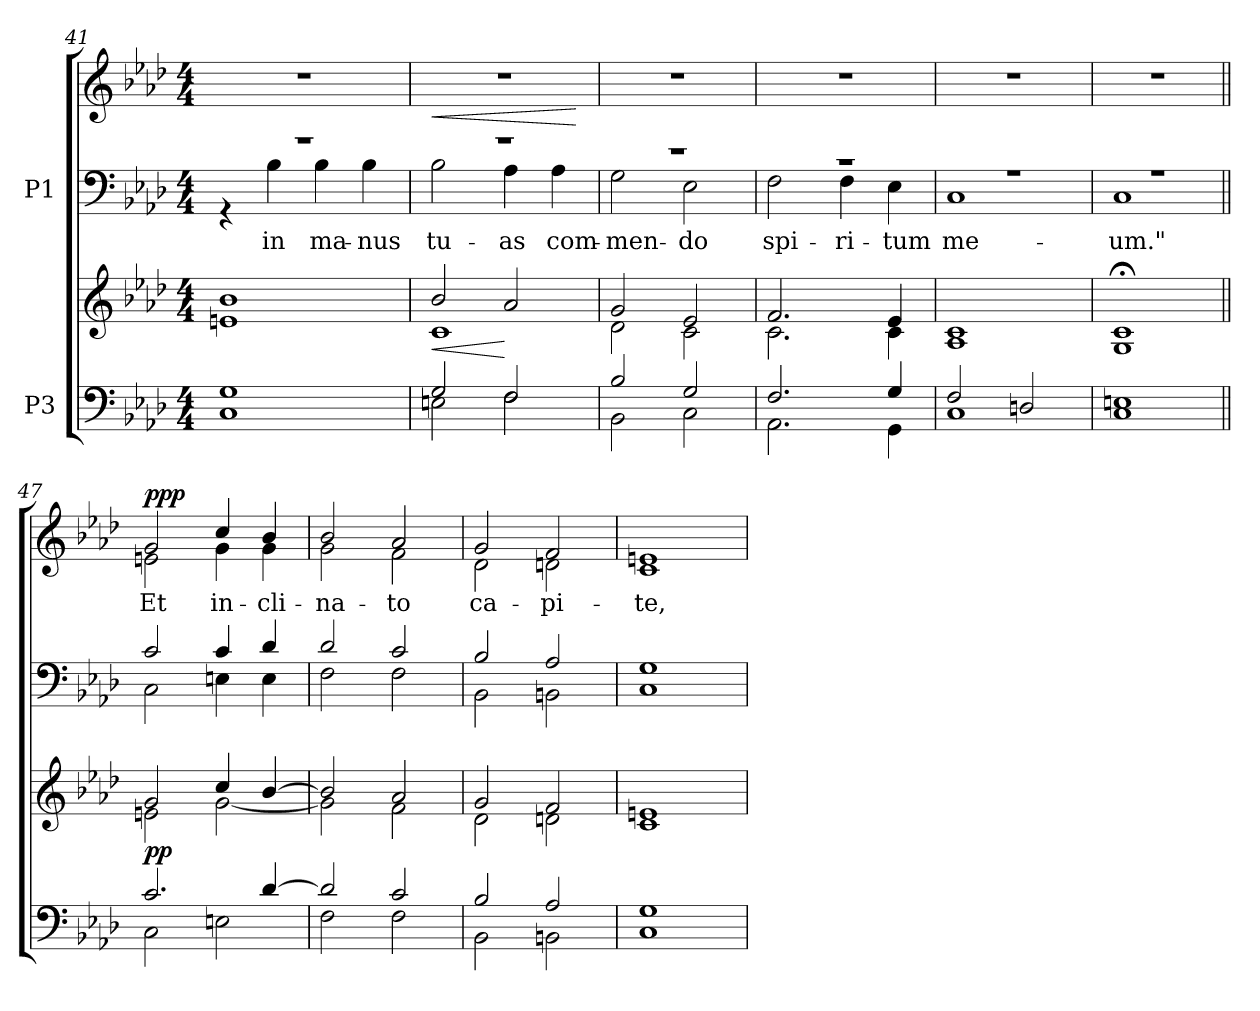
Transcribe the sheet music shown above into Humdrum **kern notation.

**kern	**kern	**dynam	**kern	**text	**kern	**text	**dynam
*part2	*part2	*part2	*part1	*part1	*part1	*part1	*part1
*staff4	*staff3	*staff3/4	*staff2	*staff2	*staff1	*staff1	*staff1/2
*I"P3	*	*	*I"P1	*	*	*	*
*clefF4	*clefG2	*	*clefF4	*	*clefG2	*	*
*k[b-e-a-d-]	*k[b-e-a-d-]	*	*k[b-e-a-d-]	*	*k[b-e-a-d-]	*	*
*A-:	*A-:	*	*A-:	*	*A-:	*	*
*M4/4	*M4/4	*	*M4/4	*	*M4/4	*	*
=41	=41	=41	=41	=41	=41	=41	=41
*^	*^	*	*^	*	*	*	*
1Gi	1Ci	1b-i	1eni	.	1r	4r	.	1r	.	.
!	!	!	!	!	!	!	!LO:LY:a:color=#000000	!	!	!
.	.	.	.	.	.	4B-i\	in	.	.	.
!	!	!	!	!	!	!	!LO:LY:a:color=#000000	!	!	!
.	.	.	.	.	.	4B-i\	ma-	.	.	.
!	!	!	!	!	!	!	!LO:LY:a:color=#000000	!	!	!
.	.	.	.	.	.	4B-i\	-nus	.	.	.
=42	=42	=42	=42	=42	=42	=42	=42	=42	=42	=42
!	!	!	!	!LO:HP:b	!	!	!	!	!	!
!	!	!	!	!LO:HP:n=1:b	!	!	!	!	!	!
!	!	!	!	!	!	!	!LO:LY:a:color=#000000	!	!	!LO:HP:b
2Gi/	2Eni\	2b-i/	1ci	< >	1r	2B-i\	tu-	1r	.	<
!	!	!	!	!	!	!	!LO:LY:a:color=#000000	!	!	!
2Fi/	2Fi\	2a-i/	.	[	.	4A-i\	-as	.	.	.
!	!	!	!	!	!	!	!LO:LY:a:color=#000000	!	!	!
.	.	.	.	.	.	4A-i\	com-	.	.	.
*v	*v	*	*	*	*v	*v	*	*	*	*
*	*v	*v	*	*	*	*	*	*
.	.	]	.	.	.	.	[
=43	=43	=43	=43	=43	=43	=43	=43
*^	*^	*	*^	*	*	*	*
!	!	!	!	!	!	!	!LO:LY:a:color=#000000	!	!	!
2B-i/	2BB-i\	2gi/	2d-i\	.	1r	2Gi\	-men-	1r	.	.
!	!	!	!	!	!	!	!LO:LY:a:color=#000000	!	!	!
2Gi/	2Ci\	2e-i/	2ci\	.	.	2E-i\	-do	.	.	.
=44	=44	=44	=44	=44	=44	=44	=44	=44	=44	=44
!	!	!	!	!	!	!	!LO:LY:a:color=#000000	!	!	!
2.Fi/	2.AA-i\	2.fi/	2.ci\	.	1r	2Fi\	spi-	1r	.	.
!	!	!	!	!	!	!	!LO:LY:a:color=#000000	!	!	!
.	.	.	.	.	.	4Fi\	-ri-	.	.	.
!	!	!	!	!	!	!	!LO:LY:a:color=#000000	!	!	!
4Gi/	4GGi\	4e-i/	4ci\	.	.	4E-i\	-tum	.	.	.
=45	=45	=45	=45	=45	=45	=45	=45	=45	=45	=45
!	!	!	!	!	!	!	!LO:LY:a:color=#000000	!	!	!
2Fi/	1Ci	1ci	1A-i	.	1r	1Ci	me-	1r	.	.
2Dni/	.	.	.	.	.	.	.	.	.	.
=46	=46	=46	=46	=46	=46	=46	=46	=46	=46	=46
!	!	!	!	!	!	!	!LO:LY:a:color=#000000	!	!	!
1Eni	1Ci	1c;i	1Gi	.	1r	1Ci	-um."	1r	.	.
!!LO:LB:g=z
=47||	=47||	=47||	=47||	=47||	=47||	=47||	=47||	=47||	=47||	=47||
*	*	*	*	*	*	*	*	*^	*	*
!	!	!	!	!	!	!	!	!	!	!LO:LY:b:color=#000000	!
2.ci/	2Ci\	2gi/	2eni\	pp	2ci/	2Ci\	.	2gi/	2eni\	Et	ppp
!	!	!	!	!	!	!	!	!	!	!LO:LY:b:color=#000000	!
.	2Eni\	4cci/	[<2gi\	.	4ci/	4Eni\	.	4cci/	4gi\	in-	.
!	!	!	!	!	!	!	!	!	!	!LO:LY:b:color=#000000	!
[>4d-i/	.	[>4b-i/	.	.	4d-i/	4Ei\	.	4b-i/	4gi\	-cli-	.
=48	=48	=48	=48	=48	=48	=48	=48	=48	=48	=48	=48
!	!	!	!	!	!	!	!	!	!	!LO:LY:b:color=#000000	!
2d-i/]	2Fi\	2b-i/]	2gi\]	.	2d-i/	2Fi\	.	2b-i/	2gi\	-na-	.
!	!	!	!	!	!	!	!	!	!	!LO:LY:b:color=#000000	!
2ci/	2Fi\	2a-i/	2fi\	.	2ci/	2Fi\	.	2a-i/	2fi\	-to	.
=49	=49	=49	=49	=49	=49	=49	=49	=49	=49	=49	=49
!	!	!	!	!	!	!	!	!	!	!LO:LY:b:color=#000000	!
2B-i/	2BB-i\	2gi/	2d-i\	.	2B-i/	2BB-i\	.	2gi/	2d-i\	ca-	.
!	!	!	!	!	!	!	!	!	!	!LO:LY:b:color=#000000	!
2A-i/	2BBni\	2fi/	2dni\	.	2A-i/	2BBni\	.	2fi/	2dni\	-pi-	.
=50	=50	=50	=50	=50	=50	=50	=50	=50	=50	=50	=50
!	!	!	!	!	!	!	!	!	!	!LO:LY:b:color=#000000	!
1Gi	1Ci	1eni	1ci	.	1Gi	1Ci	.	1eni	1ci	-te,	.
*v	*v	*	*	*	*v	*v	*	*v	*v	*	*
*	*v	*v	*	*	*	*	*	*
=	=	=	=	=	=	=	=
*-	*-	*-	*-	*-	*-	*-	*-
